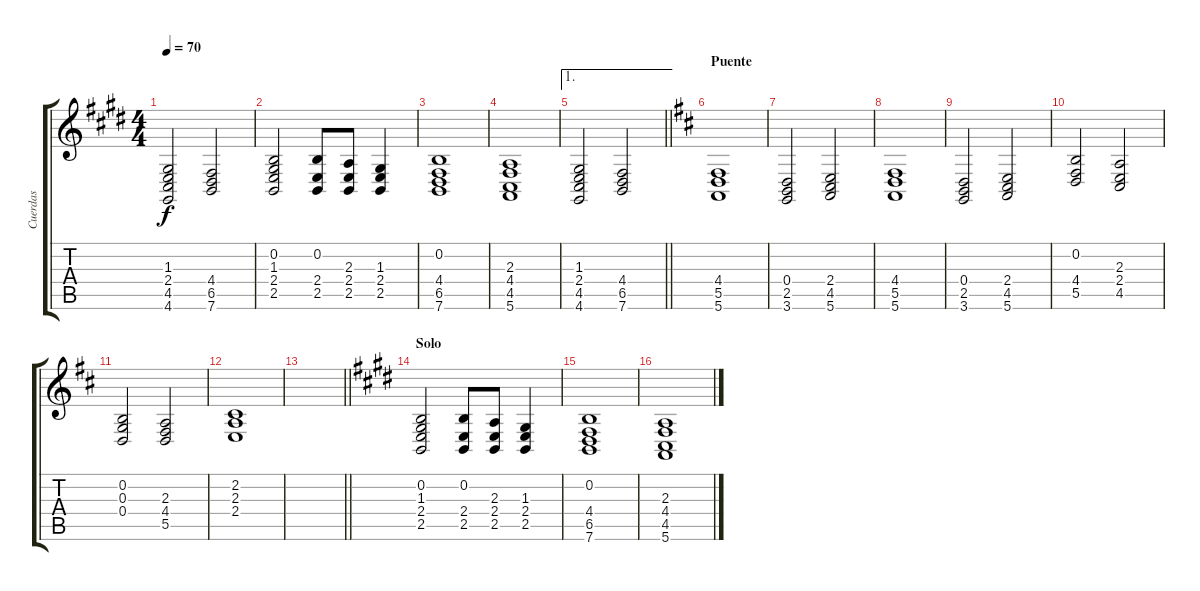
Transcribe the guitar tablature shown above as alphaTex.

\track ("Cuerdas" "Cuerdas") {instrument stringensemble1}
\staff {score tabs}
\tuning (E4 B3 G3 D3 A2 E2) {hide}
\ts (4 4)
\tempo 70
\clef g2
\ks e
(1.3 2.4 4.5 4.6).2{dy f} (4.4 6.5 7.6).2 |
(0.2 1.3 2.4 2.5).2 (0.2 2.4 2.5).8 (2.3 2.4 2.5).8 (1.3 2.4 2.5).4 |
(0.2 4.4 6.5 7.6).1 |
(2.3 4.4 4.5 5.6).1 |
\ae 1
\barLineRight lightlight
(1.3 2.4 4.5 4.6).2 (4.4 6.5 7.6).2 |
\section ("" "Puente")
\ks d
(4.4 5.5 5.6).1 |
(0.4 2.5 3.6).2 (2.4 4.5 5.6).2 |
(4.4 5.5 5.6).1 |
(0.4 2.5 3.6).2 (2.4 4.5 5.6).2 |
(0.2 4.4 5.5).2 (2.3 2.4 4.5).2 |
(0.2 0.3 0.4).2 (2.3 4.4 5.5).2 |
(2.2 2.3 2.4).1 |
\barLineRight lightlight
|
\section ("" "Solo")
\ks e
(0.2 1.3 2.4 2.5).2 (0.2 2.4 2.5).8 (2.3 2.4 2.5).8 (1.3 2.4 2.5).4 |
(0.2 4.4 6.5 7.6).1 |
(2.3 4.4 4.5 5.6).1
